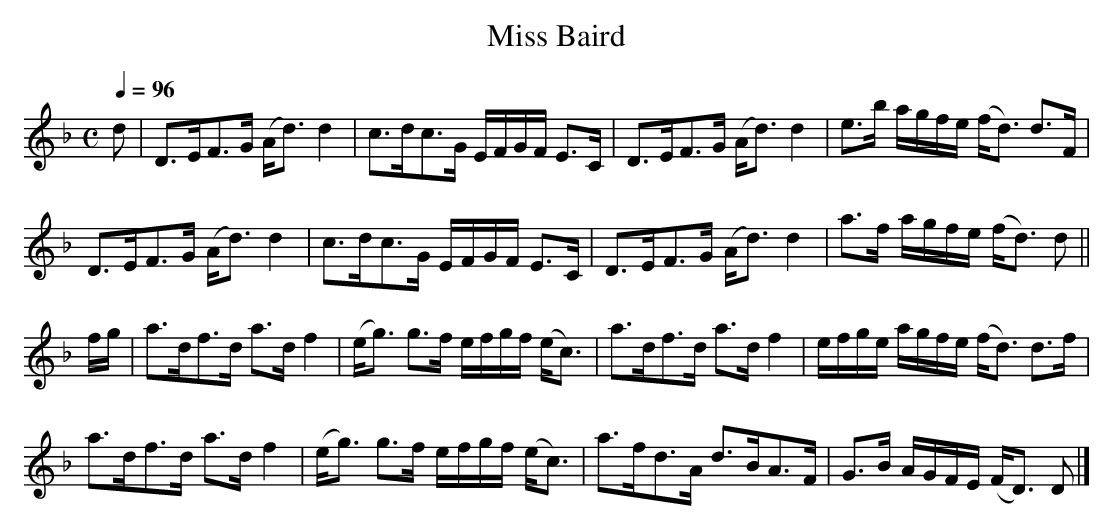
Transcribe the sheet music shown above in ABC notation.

X:1
T:Miss Baird
M:C
L:1/8
Q:1/4=96
K:DMin
d   |D>EF>G (A<d)d2| c>dc>G   E/F/G/F/  E>C |D>EF>G (A<d)d2|e>b      a/g/f/e/ (f<d) d>F|
     D>EF>G (A<d)d2| c>dc>G   E/F/G/F/  E>C |D>EF>G (A<d)d2|a>f      a/g/f/e/ (f<d) d ||
f/g/|a>df>d  a>d f2|(e<g) g>f e/f/g/f/ (e<c)|a>df>d  a>d f2|e/f/g/e/ a/g/f/e/ (f<d) d>f|
     a>df>d  a>d f2|(e<g) g>f e/f/g/f/ (e<c)|a>fd>A  d>BA>F|G>B      A/G/F/E/ (F<D) D |]
